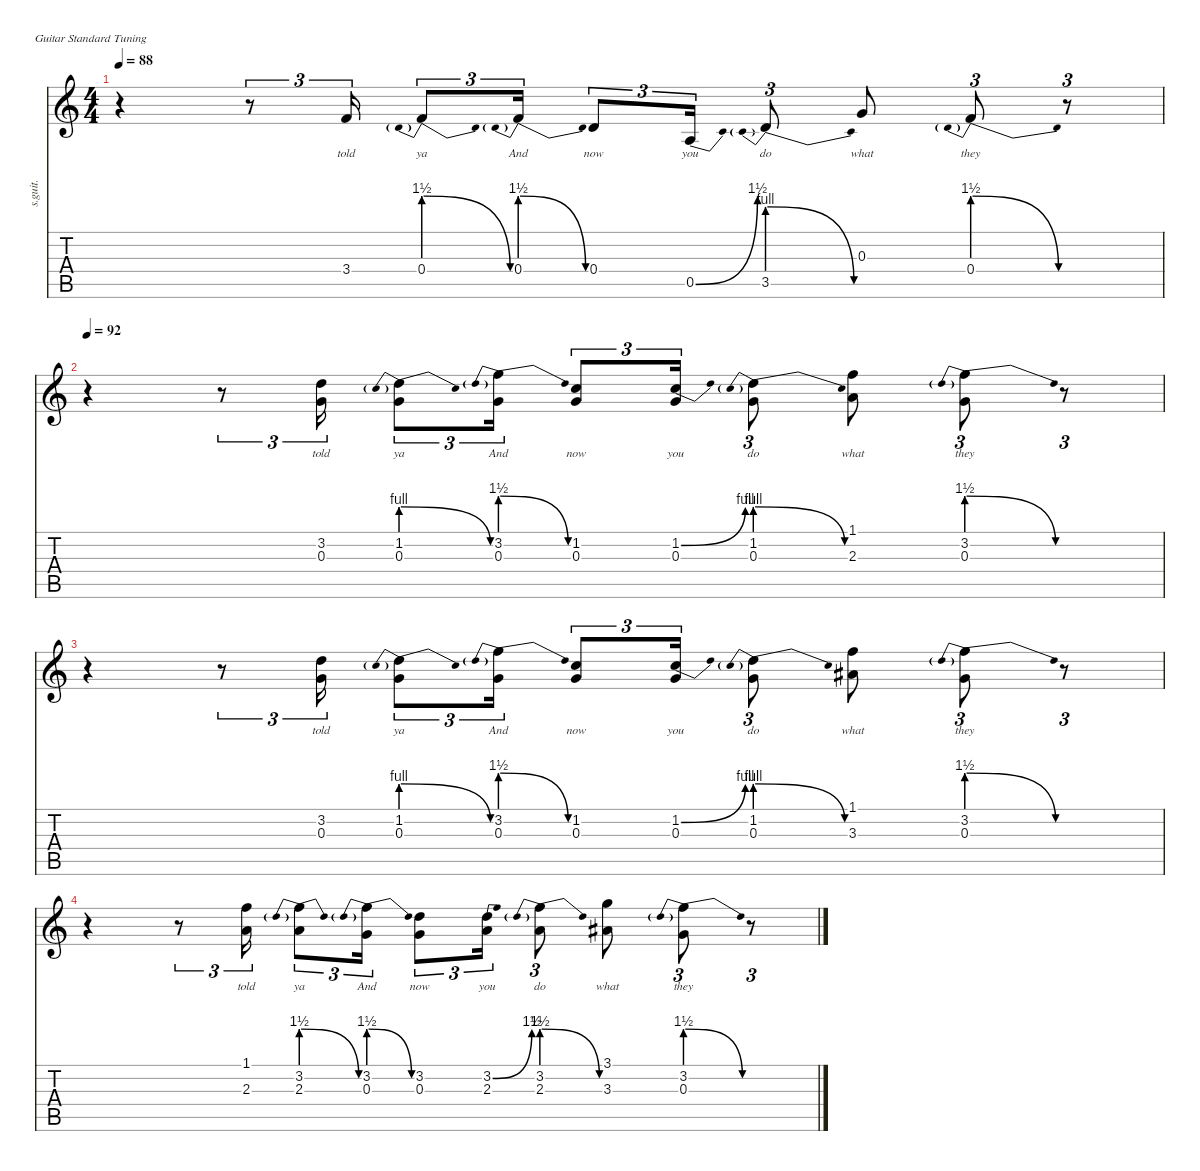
\defaultSystemsLayout 4
\hideDynamics
\bracketExtendMode nobrackets
\track ("Zack de la Rocha - Vocals 1" "s.guit.") {instrument tenorsax}
\staff {score tabs}
\tuning (E4 B3 G3 D3 A2 E2)
\displaytranspose 12
\ts (4 4)
\tempo 88
\clef g2
\ks c
r.4{dy fff} r.8{tu (3 2)} 3.4.16{tu (3 2) lyrics (0 "told") lyrics (1 "") lyrics (2 "") lyrics (3 "") lyrics (4 "")} 0.4{be (prebendrelease 0 6 60 0)}.8{tu (3 2) lyrics (0 "ya") lyrics (1 "") lyrics (2 "") lyrics (3 "") lyrics (4 "")} 0.4{be (prebendrelease 0 6 30 0)}.16{tu (3 2) lyrics (0 "And") lyrics (1 "") lyrics (2 "") lyrics (3 "") lyrics (4 "")} 0.4.8{tu (3 2) lyrics (0 "now") lyrics (1 "") lyrics (2 "") lyrics (3 "") lyrics (4 "")} 0.5{be (bend 0 0 30 6)}.16{tu (3 2) lyrics (0 "you") lyrics (1 "") lyrics (2 "") lyrics (3 "") lyrics (4 "")} 3.5{be (prebendrelease 0 4 60 0)}.8{tu (3 2) lyrics (0 "do") lyrics (1 "") lyrics (2 "") lyrics (3 "") lyrics (4 "")} 0.3.8{lyrics (0 "what") lyrics (1 "") lyrics (2 "") lyrics (3 "") lyrics (4 "")} 0.4{be (prebendrelease 0 6 19.8 0)}.8{tu (3 2) lyrics (0 "they") lyrics (1 "") lyrics (2 "") lyrics (3 "") lyrics (4 "")} r.8{tu (3 2)} |
\tempo 92
r.4 r.8{tu (3 2)} (3.2 0.3).16{tu (3 2) lyrics (0 "told") lyrics (1 "") lyrics (2 "") lyrics (3 "") lyrics (4 "")} (1.2{be (prebendrelease 0 4 60 0)} 0.3).8{tu (3 2) lyrics (0 "ya") lyrics (1 "") lyrics (2 "") lyrics (3 "") lyrics (4 "")} (3.2{be (prebendrelease 0 6 30 0)} 0.3).16{tu (3 2) lyrics (0 "And") lyrics (1 "") lyrics (2 "") lyrics (3 "") lyrics (4 "")} (1.2 0.3).8{tu (3 2) lyrics (0 "now") lyrics (1 "") lyrics (2 "") lyrics (3 "") lyrics (4 "")} (1.2{be (bend 0 0 30 4)} 0.3).16{tu (3 2) lyrics (0 "you") lyrics (1 "") lyrics (2 "") lyrics (3 "") lyrics (4 "")} (1.2{be (prebendrelease 0 4 60 0)} 0.3).8{tu (3 2) lyrics (0 "do") lyrics (1 "") lyrics (2 "") lyrics (3 "") lyrics (4 "")} (1.1 2.3).8{lyrics (0 "what") lyrics (1 "") lyrics (2 "") lyrics (3 "") lyrics (4 "")} (3.2{be (prebendrelease 0 6 19.8 0)} 0.3).8{tu (3 2) lyrics (0 "they") lyrics (1 "") lyrics (2 "") lyrics (3 "") lyrics (4 "")} r.8{tu (3 2)} |
r.4 r.8{tu (3 2)} (3.2 0.3).16{tu (3 2) lyrics (0 "told") lyrics (1 "") lyrics (2 "") lyrics (3 "") lyrics (4 "")} (1.2{be (prebendrelease 0 4 60 0)} 0.3).8{tu (3 2) lyrics (0 "ya") lyrics (1 "") lyrics (2 "") lyrics (3 "") lyrics (4 "")} (3.2{be (prebendrelease 0 6 30 0)} 0.3).16{tu (3 2) lyrics (0 "And") lyrics (1 "") lyrics (2 "") lyrics (3 "") lyrics (4 "")} (1.2 0.3).8{tu (3 2) lyrics (0 "now") lyrics (1 "") lyrics (2 "") lyrics (3 "") lyrics (4 "")} (1.2{be (bend 0 0 30 4)} 0.3).16{tu (3 2) lyrics (0 "you") lyrics (1 "") lyrics (2 "") lyrics (3 "") lyrics (4 "")} (1.2{be (prebendrelease 0 4 60 0)} 0.3).8{tu (3 2) lyrics (0 "do") lyrics (1 "") lyrics (2 "") lyrics (3 "") lyrics (4 "")} (1.1 3.3{acc #}).8{lyrics (0 "what") lyrics (1 "") lyrics (2 "") lyrics (3 "") lyrics (4 "")} (3.2{be (prebendrelease 0 6 19.8 0)} 0.3).8{tu (3 2) lyrics (0 "they") lyrics (1 "") lyrics (2 "") lyrics (3 "") lyrics (4 "")} r.8{tu (3 2)} |
r.4 r.8{tu (3 2)} (1.1 2.3).16{tu (3 2) lyrics (0 "told") lyrics (1 "") lyrics (2 "") lyrics (3 "") lyrics (4 "")} (3.2{be (prebendrelease 0 6 60 0)} 2.3).8{tu (3 2) lyrics (0 "ya") lyrics (1 "") lyrics (2 "") lyrics (3 "") lyrics (4 "")} (3.2{be (prebendrelease 0 6 30 0)} 0.3).16{tu (3 2) lyrics (0 "And") lyrics (1 "") lyrics (2 "") lyrics (3 "") lyrics (4 "")} (3.2 0.3).8{tu (3 2) lyrics (0 "now") lyrics (1 "") lyrics (2 "") lyrics (3 "") lyrics (4 "")} (3.2{be (bend 0 0 30 6)} 2.3).16{tu (3 2) lyrics (0 "you") lyrics (1 "") lyrics (2 "") lyrics (3 "") lyrics (4 "")} (3.2{be (prebendrelease 0 6 60 0)} 2.3).8{tu (3 2) lyrics (0 "do") lyrics (1 "") lyrics (2 "") lyrics (3 "") lyrics (4 "")} (3.1 3.3{acc #}).8{lyrics (0 "what") lyrics (1 "") lyrics (2 "") lyrics (3 "") lyrics (4 "")} (3.2{be (prebendrelease 0 6 25.2 0)} 0.3).8{tu (3 2) lyrics (0 "they") lyrics (1 "") lyrics (2 "") lyrics (3 "") lyrics (4 "")} r.8{tu (3 2)}
